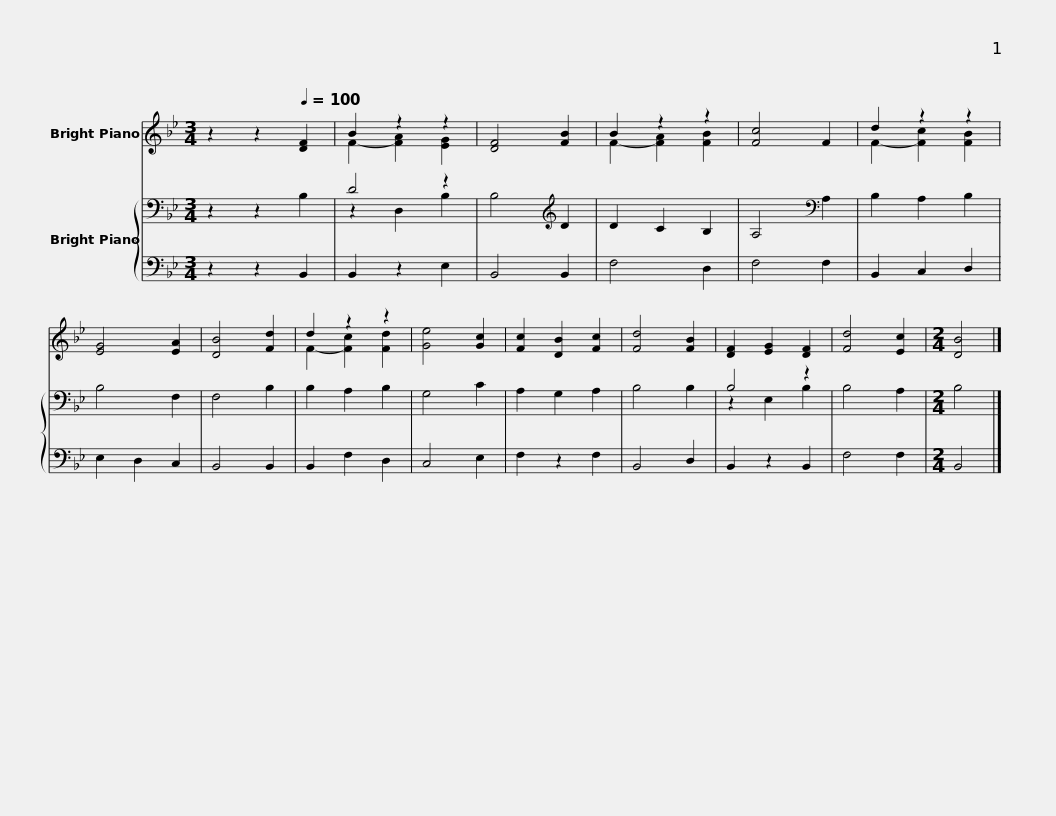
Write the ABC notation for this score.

X:1
%%score ( 1 2 ) { ( 3 5 ) | 4 }
L:1/8
M:3/4
I:linebreak $
K:Bb
V:1 treble
V:2 treble
V:3 bass
V:5 bass
V:4 bass
V:1
 z2 z2[Q:1/4=100] [DF]2 | B2 z2 z2 | [DF]4 [FB]2 | B2 z2 z2 | [Fc]4 F2 | %5
 d2 z2 z2 | [EG]4 [EA]2 | [DB]4 [Fd]2 | d2 z2 z2 |$ [Ge]4 [Gc]2 | %10
 [Fc]2 [DB]2 [Fc]2 | [Fd]4 [FB]2 | [DF]2 [EG]2 [DF]2 | [Fd]4 [Ec]2 |[M:2/4] [DB]4 |] %15
V:2
 x6 | F2- [FA]2 [EG]2 | x6 | F2- [FA]2 [FB]2 | x6 | %5
 F2- [Fc]2 [FB]2 | x6 | x6 | F2- [Fc]2 [Fd]2 |$ x6 | %10
 x6 | x6 | x6 | x6 |[M:2/4] x4 |] %15
V:3
 z2 z2 B,2 | D4 z2 | B,4[K:treble] D2 | D2 C2 B,2 | A,4[K:bass] A,2 | %5
 B,2 A,2 B,2 | B,4 F,2 | F,4 B,2 | B,2 A,2 B,2 |$ G,4 C2 | %10
 A,2 G,2 A,2 | B,4 B,2 | B,4 z2 | B,4 A,2 |[M:2/4] B,4 |] %15
V:4
 z2 z2 B,,2 | B,,2 z2 E,2 | B,,4 B,,2 | F,4 D,2 | F,4 F,2 | %5
 B,,2 C,2 D,2 | E,2 D,2 C,2 | B,,4 B,,2 | B,,2 F,2 D,2 |$ C,4 E,2 | %10
 F,2 z2 F,2 | B,,4 D,2 | B,,2 z2 B,,2 | F,4 F,2 |[M:2/4] B,,4 |] %15
V:5
 x6 | z2 D,2 B,2 | x4[K:treble] x2 | x6 | x4[K:bass] x2 | %5
 x6 | x6 | x6 | x6 |$ x6 | %10
 x6 | x6 | z2 E,2 B,2 | x6 |[M:2/4] x4 |] %15
